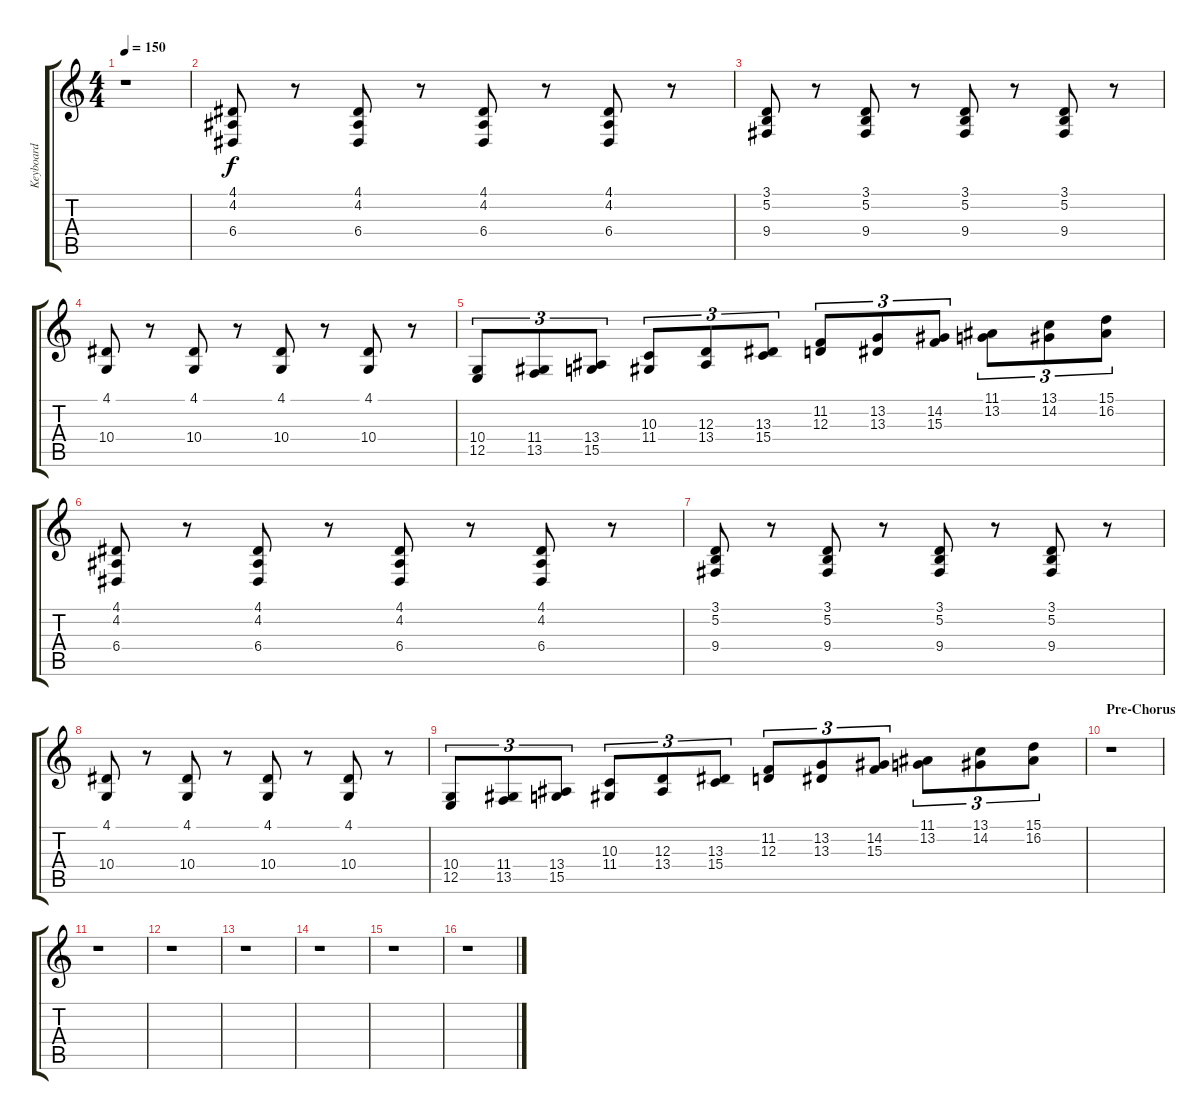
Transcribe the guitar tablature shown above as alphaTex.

\track ("Keyboard" "Keyboard") {instrument stringensemble1}
\staff {score tabs}
\tuning (B3 Gb3 D3 A2 E2 B1) {hide}
\ts (4 4)
\tempo 150
\clef g2
\ks c
r.1{dy f} |
(4.1 4.2 6.4).8{volume 14} r.8 (4.1 4.2 6.4).8 r.8 (4.1 4.2 6.4).8 r.8 (4.1 4.2 6.4).8 r.8 |
(3.1 5.2 9.4).8 r.8 (3.1 5.2 9.4).8 r.8 (3.1 5.2 9.4).8 r.8 (3.1 5.2 9.4).8 r.8 |
(4.1 10.4).8 r.8 (4.1 10.4).8 r.8 (4.1 10.4).8 r.8 (4.1 10.4).8 r.8 |
(10.4 12.5).8{tu (3 2)} (11.4 13.5).8{tu (3 2)} (13.4 15.5).8{tu (3 2)} (10.3 11.4).8{tu (3 2)} (12.3 13.4).8{tu (3 2)} (13.3 15.4).8{tu (3 2)} (11.2 12.3).8{tu (3 2)} (13.2 13.3).8{tu (3 2)} (14.2 15.3).8{tu (3 2)} (11.1 13.2).8{tu (3 2)} (13.1 14.2).8{tu (3 2)} (15.1 16.2).8{tu (3 2)} |
(4.1 4.2 6.4).8{volume 14} r.8 (4.1 4.2 6.4).8 r.8 (4.1 4.2 6.4).8 r.8 (4.1 4.2 6.4).8 r.8 |
(3.1 5.2 9.4).8 r.8 (3.1 5.2 9.4).8 r.8 (3.1 5.2 9.4).8 r.8 (3.1 5.2 9.4).8 r.8 |
(4.1 10.4).8 r.8 (4.1 10.4).8 r.8 (4.1 10.4).8 r.8 (4.1 10.4).8 r.8 |
(10.4 12.5).8{tu (3 2)} (11.4 13.5).8{tu (3 2)} (13.4 15.5).8{tu (3 2)} (10.3 11.4).8{tu (3 2)} (12.3 13.4).8{tu (3 2)} (13.3 15.4).8{tu (3 2)} (11.2 12.3).8{tu (3 2)} (13.2 13.3).8{tu (3 2)} (14.2 15.3).8{tu (3 2)} (11.1 13.2).8{tu (3 2)} (13.1 14.2).8{tu (3 2)} (15.1 16.2).8{tu (3 2)} |
\section ("" "Pre-Chorus")
r.1 |
r.1 |
r.1 |
r.1 |
r.1 |
r.1 |
r.1
